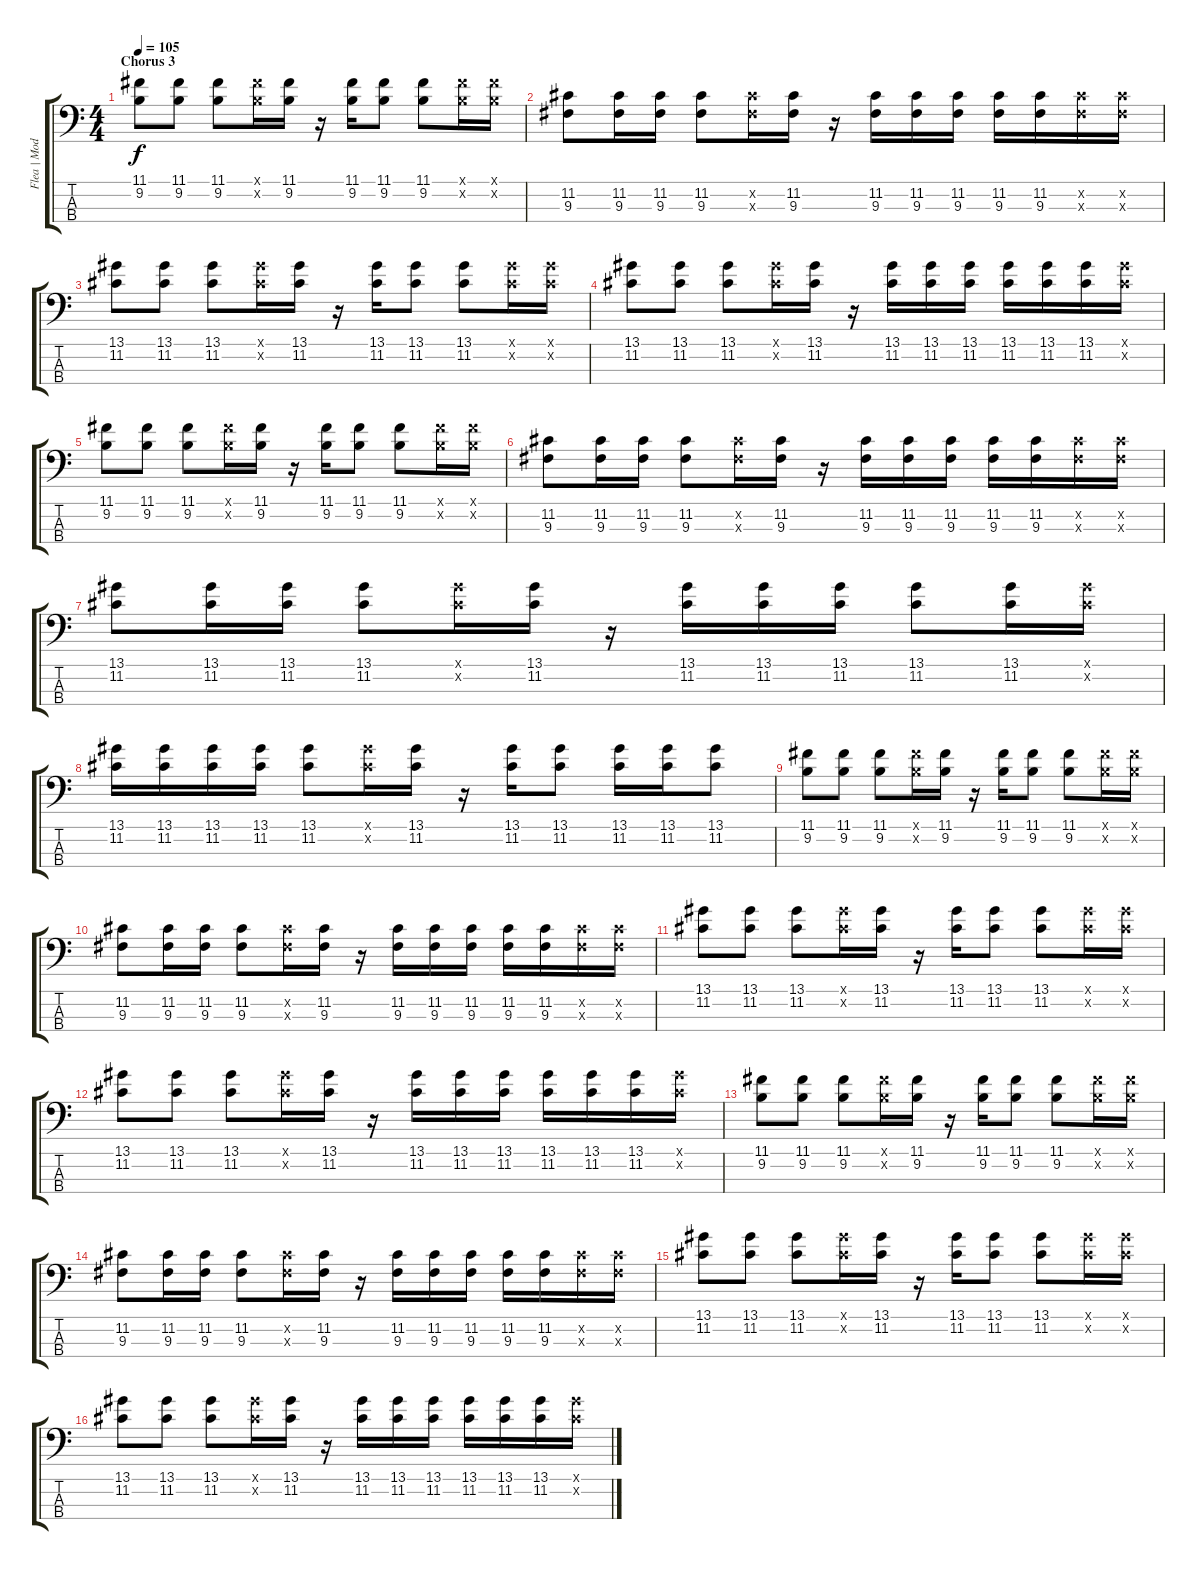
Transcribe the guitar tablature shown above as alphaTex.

\track ("Flea | Modulus Flea Bass | Bass" "Flea | Mod") {instrument electricbassfinger}
\staff {score tabs}
\tuning (G2 D2 A1 E1) {hide}
\ts (4 4)
\section ("" "Chorus 3")
\tempo 105
\clef f4
\ks c
(11.1 9.2).8{dy f} (11.1 9.2).8 (11.1 9.2).8 (11.1{x} 9.2{x}).16 (11.1 9.2).16 r.16 (11.1 9.2).16 (11.1 9.2).8 (11.1 9.2).8 (11.1{x} 9.2{x}).16 (11.1{x} 9.2{x}).16 |
(11.2 9.3).8 (11.2 9.3).16 (11.2 9.3).16 (11.2 9.3).8 (11.2{x} 9.3{x}).16 (11.2 9.3).16 r.16 (11.2 9.3).16 (11.2 9.3).16 (11.2 9.3).16 (11.2 9.3).16 (11.2 9.3).16 (11.2{x} 9.3{x}).16 (11.2{x} 9.3{x}).16 |
(13.1 11.2).8 (13.1 11.2).8 (13.1 11.2).8 (13.1{x} 11.2{x}).16 (13.1 11.2).16 r.16 (13.1 11.2).16 (13.1 11.2).8 (13.1 11.2).8 (13.1{x} 11.2{x}).16 (13.1{x} 11.2{x}).16 |
(13.1 11.2).8 (13.1 11.2).8 (13.1 11.2).8 (13.1{x} 11.2{x}).16 (13.1 11.2).16 r.16 (13.1 11.2).16 (13.1 11.2).16 (13.1 11.2).16 (13.1 11.2).16 (13.1 11.2).16 (13.1 11.2).16 (13.1{x} 11.2{x}).16 |
(11.1 9.2).8 (11.1 9.2).8 (11.1 9.2).8 (11.1{x} 9.2{x}).16 (11.1 9.2).16 r.16 (11.1 9.2).16 (11.1 9.2).8 (11.1 9.2).8 (11.1{x} 9.2{x}).16 (11.1{x} 9.2{x}).16 |
(11.2 9.3).8 (11.2 9.3).16 (11.2 9.3).16 (11.2 9.3).8 (11.2{x} 9.3{x}).16 (11.2 9.3).16 r.16 (11.2 9.3).16 (11.2 9.3).16 (11.2 9.3).16 (11.2 9.3).16 (11.2 9.3).16 (11.2{x} 9.3{x}).16 (11.2{x} 9.3{x}).16 |
(13.1 11.2).8 (13.1 11.2).16 (13.1 11.2).16 (13.1 11.2).8 (13.1{x} 11.2{x}).16 (13.1 11.2).16 r.16 (13.1 11.2).16 (13.1 11.2).16 (13.1 11.2).16 (13.1 11.2).8 (13.1 11.2).16 (13.1{x} 11.2{x}).16 |
(13.1 11.2).16 (13.1 11.2).16 (13.1 11.2).16 (13.1 11.2).16 (13.1 11.2).8 (13.1{x} 11.2{x}).16 (13.1 11.2).16 r.16 (13.1 11.2).16 (13.1 11.2).8 (13.1 11.2).16 (13.1 11.2).16 (13.1 11.2).8 |
(11.1 9.2).8 (11.1 9.2).8 (11.1 9.2).8 (11.1{x} 9.2{x}).16 (11.1 9.2).16 r.16 (11.1 9.2).16 (11.1 9.2).8 (11.1 9.2).8 (11.1{x} 9.2{x}).16 (11.1{x} 9.2{x}).16 |
(11.2 9.3).8 (11.2 9.3).16 (11.2 9.3).16 (11.2 9.3).8 (11.2{x} 9.3{x}).16 (11.2 9.3).16 r.16 (11.2 9.3).16 (11.2 9.3).16 (11.2 9.3).16 (11.2 9.3).16 (11.2 9.3).16 (11.2{x} 9.3{x}).16 (11.2{x} 9.3{x}).16 |
(13.1 11.2).8 (13.1 11.2).8 (13.1 11.2).8 (13.1{x} 11.2{x}).16 (13.1 11.2).16 r.16 (13.1 11.2).16 (13.1 11.2).8 (13.1 11.2).8 (13.1{x} 11.2{x}).16 (13.1{x} 11.2{x}).16 |
(13.1 11.2).8 (13.1 11.2).8 (13.1 11.2).8 (13.1{x} 11.2{x}).16 (13.1 11.2).16 r.16 (13.1 11.2).16 (13.1 11.2).16 (13.1 11.2).16 (13.1 11.2).16 (13.1 11.2).16 (13.1 11.2).16 (13.1{x} 11.2{x}).16 |
(11.1 9.2).8 (11.1 9.2).8 (11.1 9.2).8 (11.1{x} 9.2{x}).16 (11.1 9.2).16 r.16 (11.1 9.2).16 (11.1 9.2).8 (11.1 9.2).8 (11.1{x} 9.2{x}).16 (11.1{x} 9.2{x}).16 |
(11.2 9.3).8 (11.2 9.3).16 (11.2 9.3).16 (11.2 9.3).8 (11.2{x} 9.3{x}).16 (11.2 9.3).16 r.16 (11.2 9.3).16 (11.2 9.3).16 (11.2 9.3).16 (11.2 9.3).16 (11.2 9.3).16 (11.2{x} 9.3{x}).16 (11.2{x} 9.3{x}).16 |
(13.1 11.2).8 (13.1 11.2).8 (13.1 11.2).8 (13.1{x} 11.2{x}).16 (13.1 11.2).16 r.16 (13.1 11.2).16 (13.1 11.2).8 (13.1 11.2).8 (13.1{x} 11.2{x}).16 (13.1{x} 11.2{x}).16 |
(13.1 11.2).8 (13.1 11.2).8 (13.1 11.2).8 (13.1{x} 11.2{x}).16 (13.1 11.2).16 r.16 (13.1 11.2).16 (13.1 11.2).16 (13.1 11.2).16 (13.1 11.2).16 (13.1 11.2).16 (13.1 11.2).16 (13.1{x} 11.2{x}).16
